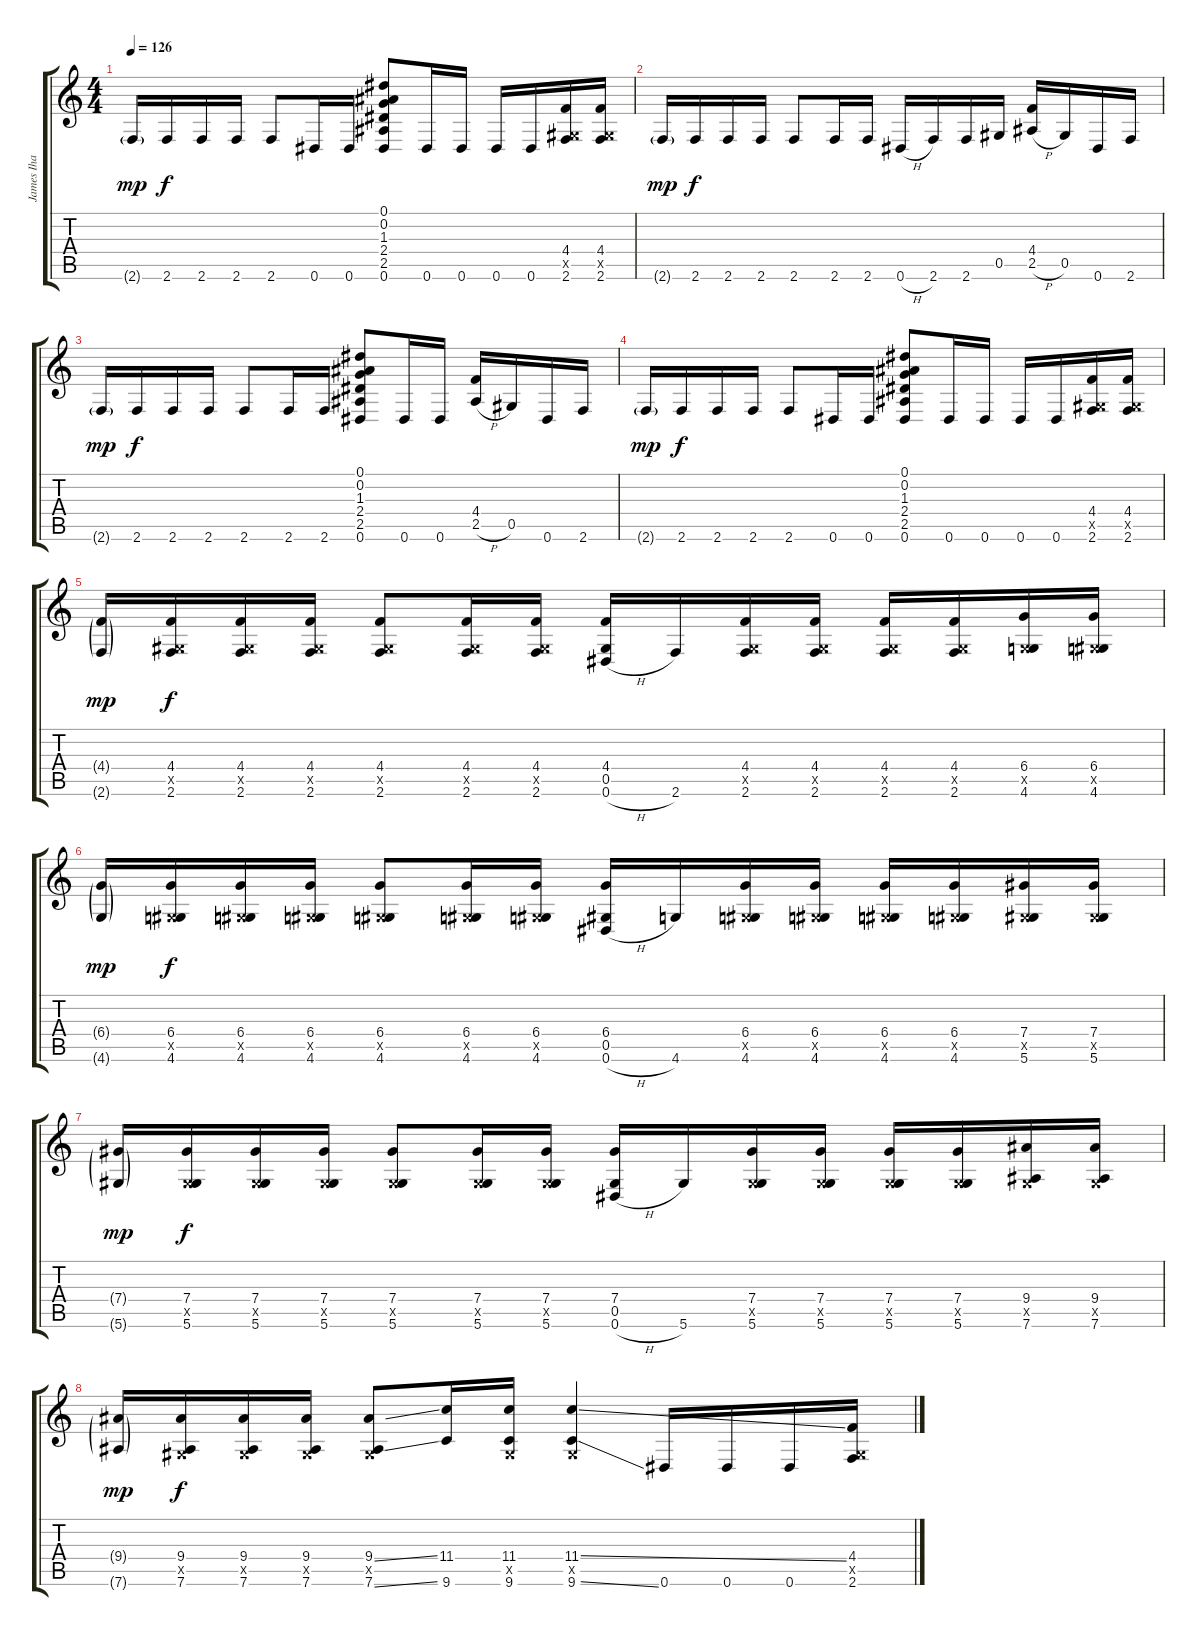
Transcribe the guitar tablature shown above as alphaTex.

\track ("James Iha" "James Iha") {instrument overdrivenguitar}
\staff {score tabs}
\tuning (Eb4 Bb3 Gb3 Db3 Ab2 Eb2) {hide}
\ts (4 4)
\tempo 126
\clef g2
\ks c
2.6{g}.16{dy mp} 2.6.16{dy f} 2.6.16 2.6.16 2.6.8 0.6.16 0.6.16 (0.1 0.2 1.3 2.4 2.5 0.6).8 0.6.16 0.6.16 0.6.16 0.6.16 (4.4 0.5{x} 2.6).16 (4.4 0.5{x} 2.6).16 |
2.6{g}.16{dy mp} 2.6.16{dy f} 2.6.16 2.6.16 2.6.8 2.6.16 2.6.16 0.6{h}.16 2.6.16 2.6.16 0.5.16 (4.4 2.5{h}).16 0.5.16 0.6.16 2.6.16 |
2.6{g}.16{dy mp} 2.6.16{dy f} 2.6.16 2.6.16 2.6.8 2.6.16 2.6.16 (0.1 0.2 1.3 2.4 2.5 0.6).8 0.6.16 0.6.16 (4.4 2.5{h}).16 0.5.16 0.6.16 2.6.16 |
2.6{g}.16{dy mp} 2.6.16{dy f} 2.6.16 2.6.16 2.6.8 0.6.16 0.6.16 (0.1 0.2 1.3 2.4 2.5 0.6).8 0.6.16 0.6.16 0.6.16 0.6.16 (4.4 0.5{x} 2.6).16 (4.4 0.5{x} 2.6).16 |
(4.4{g} 2.6{g}).16{dy mp} (4.4 0.5{x} 2.6).16{dy f} (4.4 0.5{x} 2.6).16 (4.4 0.5{x} 2.6).16 (4.4 0.5{x} 2.6).8 (4.4 0.5{x} 2.6).16 (4.4 0.5{x} 2.6).16 (4.4 0.5 0.6{h}).16 2.6.16 (4.4 0.5{x} 2.6).16 (4.4 0.5{x} 2.6).16 (4.4 0.5{x} 2.6).16 (4.4 0.5{x} 2.6).16 (6.4 0.5{x} 4.6).16 (6.4 0.5{x} 4.6).16 |
(6.4{g} 4.6{g}).16{dy mp} (6.4 0.5{x} 4.6).16{dy f} (6.4 0.5{x} 4.6).16 (6.4 0.5{x} 4.6).16 (6.4 0.5{x} 4.6).8 (6.4 0.5{x} 4.6).16 (6.4 0.5{x} 4.6).16 (6.4 0.5 0.6{h}).16 4.6.16 (6.4 0.5{x} 4.6).16 (6.4 0.5{x} 4.6).16 (6.4 0.5{x} 4.6).16 (6.4 0.5{x} 4.6).16 (7.4 0.5{x} 5.6).16 (7.4 0.5{x} 5.6).16 |
(7.4{g} 5.6{g}).16{dy mp} (7.4 0.5{x} 5.6).16{dy f} (7.4 0.5{x} 5.6).16 (7.4 0.5{x} 5.6).16 (7.4 0.5{x} 5.6).8 (7.4 0.5{x} 5.6).16 (7.4 0.5{x} 5.6).16 (7.4 0.5 0.6{h}).16 5.6.16 (7.4 0.5{x} 5.6).16 (7.4 0.5{x} 5.6).16 (7.4 0.5{x} 5.6).16 (7.4 0.5{x} 5.6).16 (9.4 0.5{x} 7.6).16 (9.4 0.5{x} 7.6).16 |
(9.4{g} 7.6{g}).16{dy mp} (9.4 0.5{x} 7.6).16{dy f} (9.4 0.5{x} 7.6).16 (9.4 0.5{x} 7.6).16 (9.4{ss} 0.5{x} 7.6{ss}).8 (11.4 9.6).16 (11.4 0.5{x} 9.6).16 (11.4{ss} 0.5{x} 9.6{ss}).4 0.6.16 0.6.16 0.6.16 (4.4 0.5{x} 2.6).16
